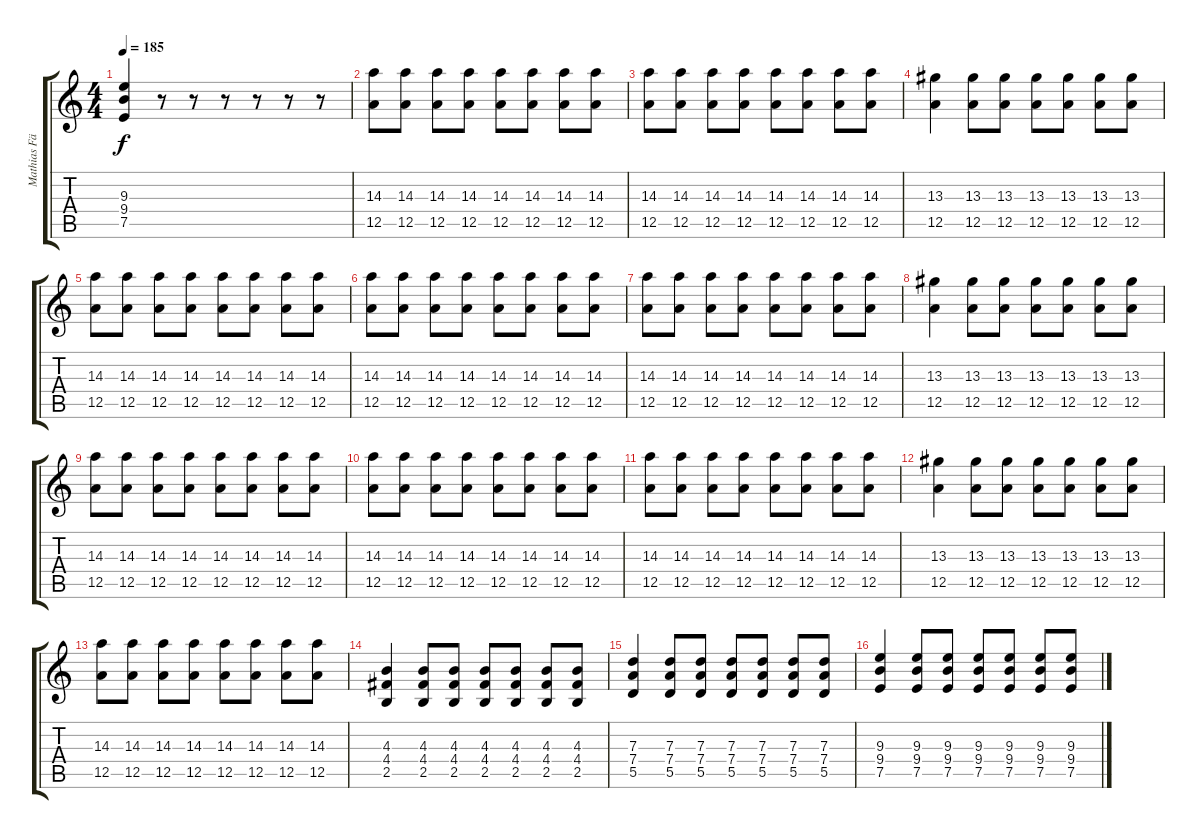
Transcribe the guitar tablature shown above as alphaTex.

\track ("Mathias Färm" "Mathias Fä") {instrument overdrivenguitar}
\staff {score tabs}
\tuning (E4 B3 G3 D3 A2 E2) {hide}
\ts (4 4)
\tempo 185
\clef g2
\ks c
(9.3 9.4 7.5).4{dy f} r.8 r.8 r.8 r.8 r.8 r.8 |
(14.3 12.5).8 (14.3 12.5).8 (14.3 12.5).8 (14.3 12.5).8 (14.3 12.5).8 (14.3 12.5).8 (14.3 12.5).8 (14.3 12.5).8 |
(14.3 12.5).8 (14.3 12.5).8 (14.3 12.5).8 (14.3 12.5).8 (14.3 12.5).8 (14.3 12.5).8 (14.3 12.5).8 (14.3 12.5).8 |
(13.3 12.5).4 (13.3 12.5).8 (13.3 12.5).8 (13.3 12.5).8 (13.3 12.5).8 (13.3 12.5).8 (13.3 12.5).8 |
(14.3 12.5).8 (14.3 12.5).8 (14.3 12.5).8 (14.3 12.5).8 (14.3 12.5).8 (14.3 12.5).8 (14.3 12.5).8 (14.3 12.5).8 |
(14.3 12.5).8 (14.3 12.5).8 (14.3 12.5).8 (14.3 12.5).8 (14.3 12.5).8 (14.3 12.5).8 (14.3 12.5).8 (14.3 12.5).8 |
(14.3 12.5).8 (14.3 12.5).8 (14.3 12.5).8 (14.3 12.5).8 (14.3 12.5).8 (14.3 12.5).8 (14.3 12.5).8 (14.3 12.5).8 |
(13.3 12.5).4 (13.3 12.5).8 (13.3 12.5).8 (13.3 12.5).8 (13.3 12.5).8 (13.3 12.5).8 (13.3 12.5).8 |
(14.3 12.5).8 (14.3 12.5).8 (14.3 12.5).8 (14.3 12.5).8 (14.3 12.5).8 (14.3 12.5).8 (14.3 12.5).8 (14.3 12.5).8 |
(14.3 12.5).8 (14.3 12.5).8 (14.3 12.5).8 (14.3 12.5).8 (14.3 12.5).8 (14.3 12.5).8 (14.3 12.5).8 (14.3 12.5).8 |
(14.3 12.5).8 (14.3 12.5).8 (14.3 12.5).8 (14.3 12.5).8 (14.3 12.5).8 (14.3 12.5).8 (14.3 12.5).8 (14.3 12.5).8 |
(13.3 12.5).4 (13.3 12.5).8 (13.3 12.5).8 (13.3 12.5).8 (13.3 12.5).8 (13.3 12.5).8 (13.3 12.5).8 |
(14.3 12.5).8 (14.3 12.5).8 (14.3 12.5).8 (14.3 12.5).8 (14.3 12.5).8 (14.3 12.5).8 (14.3 12.5).8 (14.3 12.5).8 |
(4.3 4.4 2.5).4 (4.3 4.4 2.5).8 (4.3 4.4 2.5).8 (4.3 4.4 2.5).8 (4.3 4.4 2.5).8 (4.3 4.4 2.5).8 (4.3 4.4 2.5).8 |
(7.3 7.4 5.5).4 (7.3 7.4 5.5).8 (7.3 7.4 5.5).8 (7.3 7.4 5.5).8 (7.3 7.4 5.5).8 (7.3 7.4 5.5).8 (7.3 7.4 5.5).8 |
(9.3 9.4 7.5).4 (9.3 9.4 7.5).8 (9.3 9.4 7.5).8 (9.3 9.4 7.5).8 (9.3 9.4 7.5).8 (9.3 9.4 7.5).8 (9.3 9.4 7.5).8
